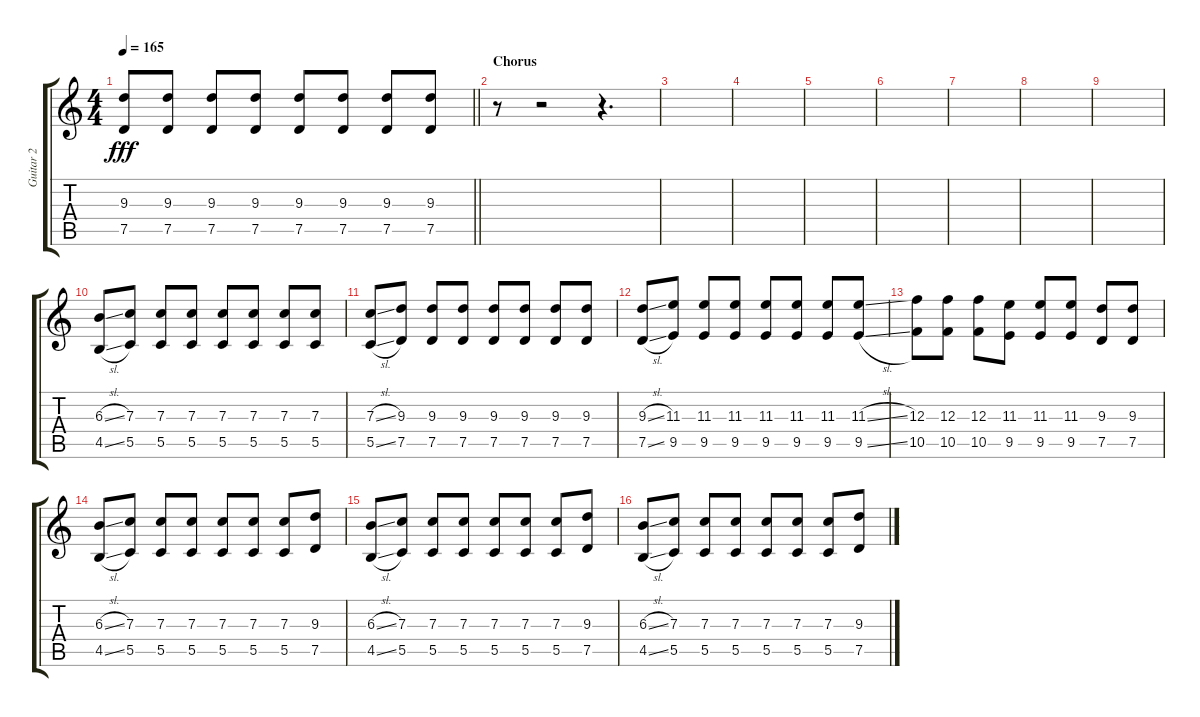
\track ("Guitar 2" "Guitar 2") {instrument distortionguitar}
\staff {score tabs}
\tuning (D4 A3 F3 C3 G2 C2) {hide}
\ts (4 4)
\tempo 165
\clef g2
\barLineRight lightlight
\ks c
(9.3 7.5).8{dy fff} (9.3 7.5).8 (9.3 7.5).8 (9.3 7.5).8 (9.3 7.5).8 (9.3 7.5).8 (9.3 7.5).8 (9.3 7.5).8 |
\section ("" "Chorus")
r.8 r.2 r.4{d} |
|
|
|
|
|
|
|
(6.3{sl} 4.5{sl}).8 (7.3 5.5).8 (7.3 5.5).8 (7.3 5.5).8 (7.3 5.5).8 (7.3 5.5).8 (7.3 5.5).8 (7.3 5.5).8 |
(7.3{sl} 5.5{sl}).8 (9.3 7.5).8 (9.3 7.5).8 (9.3 7.5).8 (9.3 7.5).8 (9.3 7.5).8 (9.3 7.5).8 (9.3 7.5).8 |
(9.3{sl} 7.5{sl}).8 (11.3 9.5).8 (11.3 9.5).8 (11.3 9.5).8 (11.3 9.5).8 (11.3 9.5).8 (11.3 9.5).8 (11.3{sl} 9.5{sl}).8 |
(12.3 10.5).8 (12.3 10.5).8 (12.3 10.5).8 (11.3 9.5).8 (11.3 9.5).8 (11.3 9.5).8 (9.3 7.5).8 (9.3 7.5).8 |
(6.3{sl} 4.5{sl}).8 (7.3 5.5).8 (7.3 5.5).8 (7.3 5.5).8 (7.3 5.5).8 (7.3 5.5).8 (7.3 5.5).8 (9.3 7.5).8 |
(6.3{sl} 4.5{sl}).8 (7.3 5.5).8 (7.3 5.5).8 (7.3 5.5).8 (7.3 5.5).8 (7.3 5.5).8 (7.3 5.5).8 (9.3 7.5).8 |
(6.3{sl} 4.5{sl}).8 (7.3 5.5).8 (7.3 5.5).8 (7.3 5.5).8 (7.3 5.5).8 (7.3 5.5).8 (7.3 5.5).8 (9.3 7.5).8
